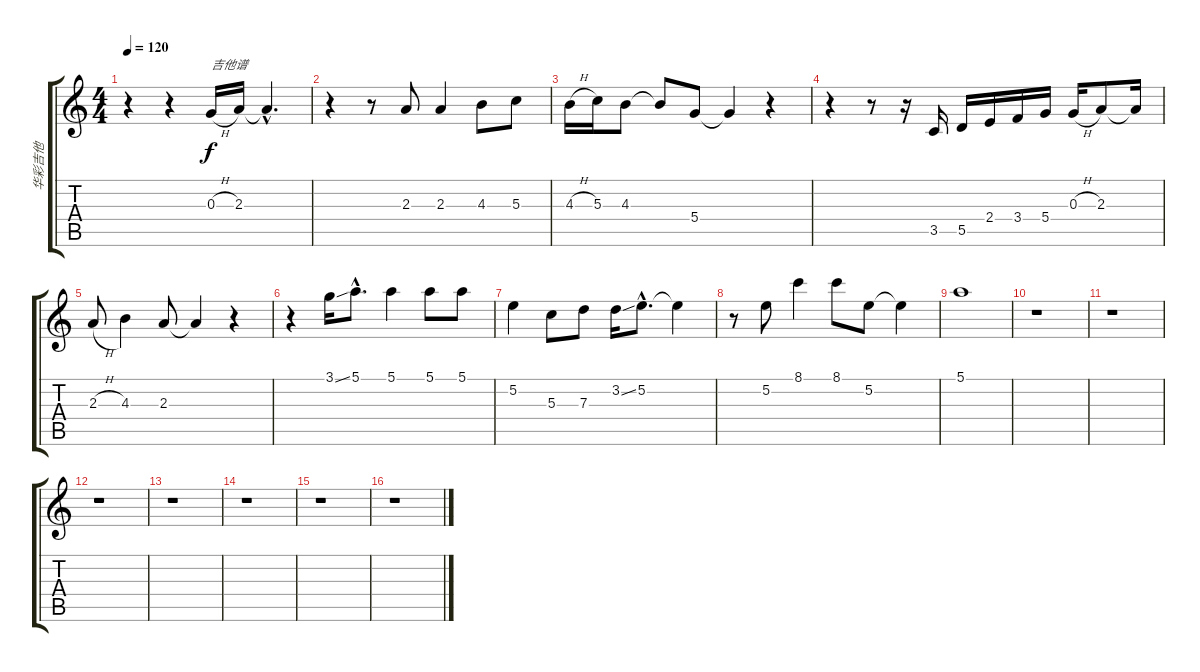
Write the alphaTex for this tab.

\track ("华彩吉他" "华彩吉他") {instrument acousticguitarnylon}
\staff {score tabs}
\tuning (E4 B3 G3 D3 A2 E2) {hide}
\ts (4 4)
\tempo 120
\clef g2
\ks c
r.4{dy f instrument acousticguitarnylon} r.4 0.3{h}.16{txt "吉他谱"} 2.3.16 2.3{hac t}.4{d} |
r.4 r.8 2.3.8 2.3.4 4.3.8 5.3.8 |
4.3{h}.16 5.3.16 4.3.8 4.3{t}.8 5.4.8 5.4{t}.4 r.4 |
r.4 r.8 r.16 3.5.16 5.5.16 2.4.16 3.4.16 5.4.16 0.3{h}.16 2.3.8 2.3{t}.16 |
2.3{h}.8 4.3.4 2.3.8 2.3{t}.4 r.4 |
r.4 3.1{ss}.16 5.1{hac}.8{d} 5.1.4 5.1.8 5.1.8 |
5.2.4 5.3.8 7.3.8 3.2{ss}.16 5.2{hac}.8{d} 5.2{t}.4 |
r.8 5.2.8 8.1.4 8.1.8 5.2.8 5.2{t}.4 |
5.1.1 |
r.1 |
r.1 |
r.1 |
r.1 |
r.1 |
r.1 |
r.1
